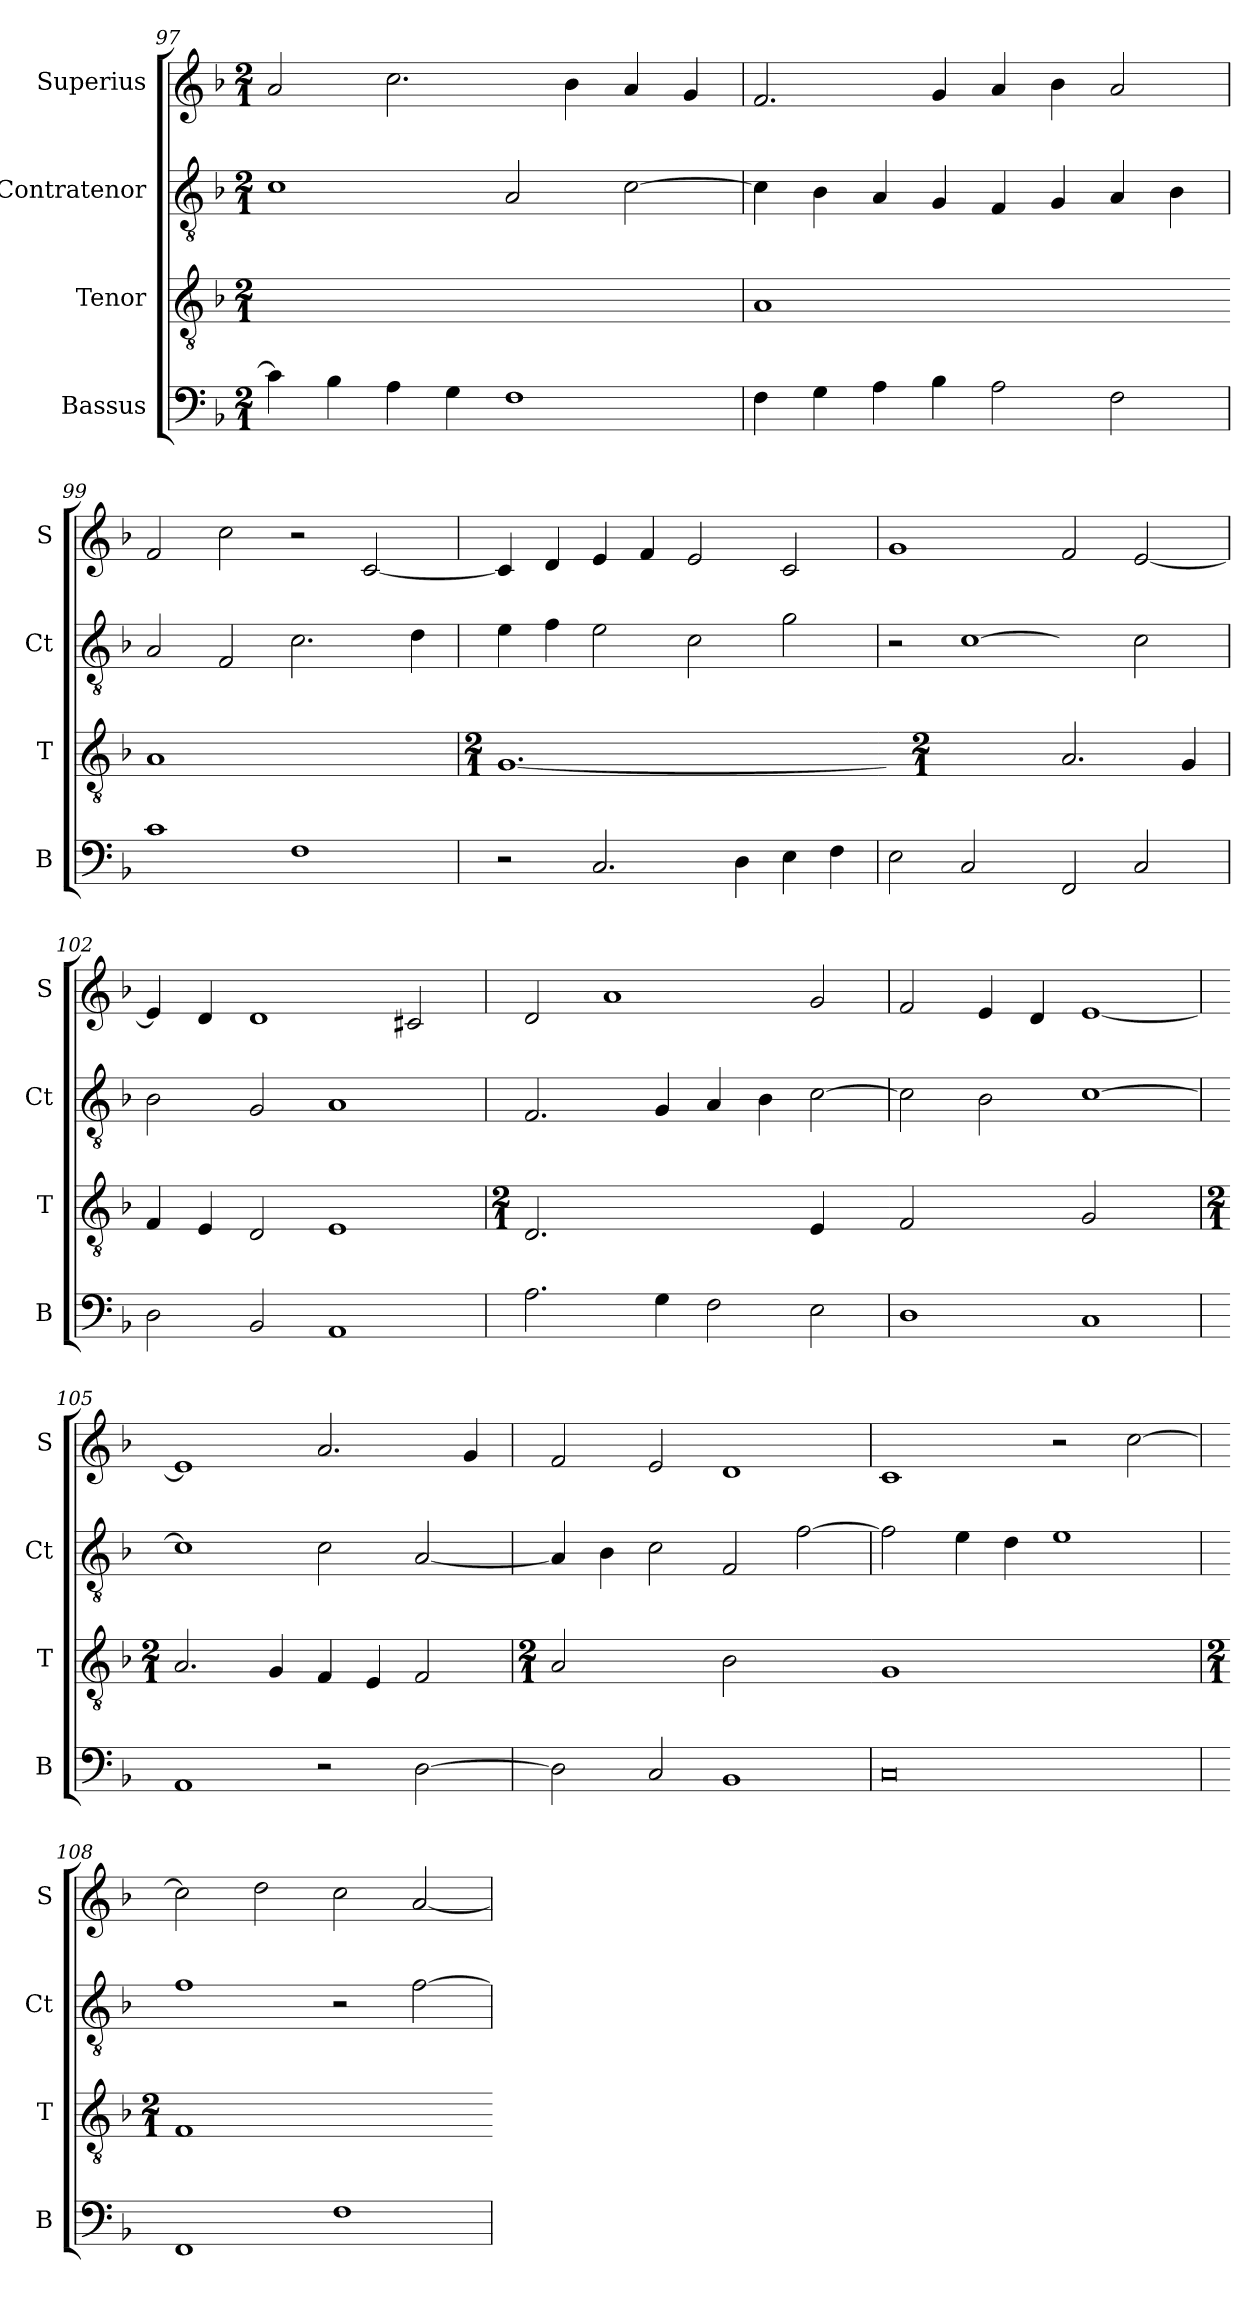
**kern	**kern	**kern	**kern
*part4	*part3	*part2	*part1
*staff4	*staff3	*staff2	*staff1
*I"Bassus	*I"Tenor	*I"Contratenor	*I"Superius
*I'B	*I'T	*I'Ct	*I'S
*clefF4	*clefGv2	*clefGv2	*clefG2
*k[b-]	*k[b-]	*k[b-]	*k[b-]
*M2/1	*M2/1	*M2/1	*M2/1
=97	=97	=97	=97
!	!LO:N:vis=1	!	!
4c]	0Ayy]	1c	2a
4B-	.	.	.
4A	.	.	2.cc
4G	.	.	.
1F	.	2A	.
.	.	.	4b-
.	.	[2c	4a
.	.	.	4g
=98	=98	=98	=98
!	!LO:N:vis=1	!	!
4F	0A	4c]	2.f
4G	.	4B-	.
4A	.	4A	.
4B-	.	4G	4g
2A	.	4F	4a
.	.	4G	4b-
2F	.	4A	2a
.	.	4B-	.
=99	=99-	=99	=99
!	!LO:N:vis=1	!	!
1c	0A	2A	2f
.	.	2F	2cc
1F	.	2.c	2r
.	.	.	[2c
.	.	4d	.
=100	=100	=100	=100
*	*M2/1	*	*
!	!LO:N:vis=1.	!	!
2r	[0G	4e	4c]
.	.	4f	4d
2.C	.	2e	4e
.	.	.	4f
.	.	2c	2e
4D	.	.	.
4E	.	2g	2c
4F	.	.	.
=101	=101-	=101	=101
2E	1Gyy]	2r	1g
!	!	!LO:N:vis=1	!
2C	.	[2c	.
*	*M2/1	*	*
2FF	2.A	2cyy]	2f
2C	.	2c	[2e
.	4G	.	.
=102	=102	=102	=102
2D	4F	2B-	4e]
.	4E	.	4d
2BB-	2D	2G	1d
1AA	1E	1A	.
.	.	.	2c#X
=103	=103	=103	=103
*	*M2/1	*	*
!	!LO:N:vis=2.	!	!
2.A	1.D	2.F	2d
.	.	.	1a
4G	.	4G	.
2F	.	4A	.
.	.	4B-	.
!	!LO:N:vis=4	!	!
2E	2E	[2c	2g
=104	=104-	=104	=104
!	!LO:N:vis=2	!	!
1D	1F	2c]	2f
.	.	2B-	4e
.	.	.	4d
!	!LO:N:vis=2	!	!
1C	1G	[1c	[1e
=105	=105	=105	=105
*	*M2/1	*	*
1AA	2.A	1c]	1e]
.	4G	.	.
2r	4F	2c	2.a
.	4E	.	.
[2D	2F	[2A	.
.	.	.	4g
=106	=106	=106	=106
*	*M2/1	*	*
!	!LO:N:vis=2	!	!
2D]	1A	4A]	2f
.	.	4B-	.
2C	.	2c	2e
!	!LO:N:vis=2	!	!
1BB-	1B-	2F	1d
.	.	[2f	.
=107	=107-	=107	=107
!	!LO:N:vis=1	!	!
0C	0G	2f]	1c
.	.	4e	.
.	.	4d	.
.	.	1e	2r
.	.	.	[2cc
=108	=108	=108	=108
*	*M2/1	*	*
!	!LO:N:vis=1	!	!
1FF	0F	1f	2cc]
.	.	.	2dd
1F	.	2r	2cc
.	.	[2f	[2a
=	=-	=	=
*-	*-	*-	*-
